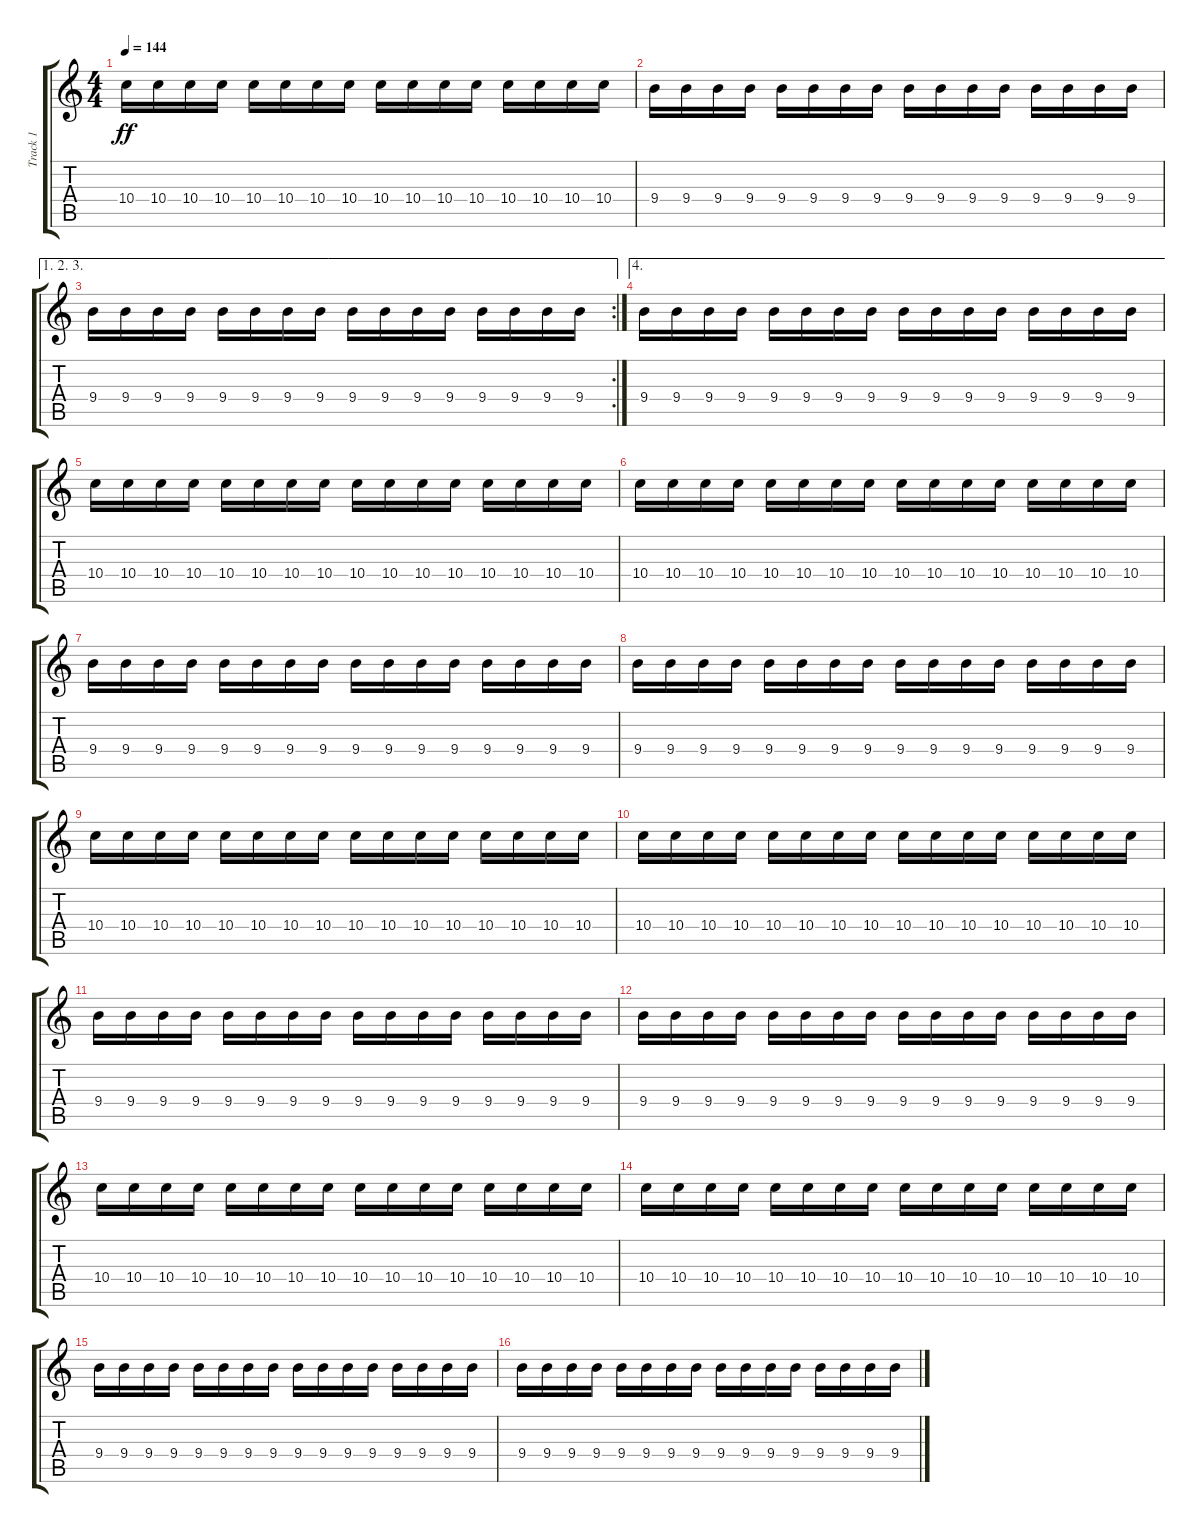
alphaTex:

\track ("Track 1" "Track 1") {instrument distortionguitar}
\staff {score tabs}
\tuning (E4 B3 G3 D3 A2 E2) {hide}
\ts (4 4)
\tempo 144
\clef g2
\ks c
10.4.16{dy ff} 10.4.16 10.4.16 10.4.16 10.4.16 10.4.16 10.4.16 10.4.16 10.4.16 10.4.16 10.4.16 10.4.16 10.4.16 10.4.16 10.4.16 10.4.16 |
9.4.16 9.4.16 9.4.16 9.4.16 9.4.16 9.4.16 9.4.16 9.4.16 9.4.16 9.4.16 9.4.16 9.4.16 9.4.16 9.4.16 9.4.16 9.4.16 |
\ae (1 2 3)
\rc 2
9.4.16 9.4.16 9.4.16 9.4.16 9.4.16 9.4.16 9.4.16 9.4.16 9.4.16 9.4.16 9.4.16 9.4.16 9.4.16 9.4.16 9.4.16 9.4.16 |
\ae 4
9.4.16 9.4.16 9.4.16 9.4.16 9.4.16 9.4.16 9.4.16 9.4.16 9.4.16 9.4.16 9.4.16 9.4.16 9.4.16 9.4.16 9.4.16 9.4.16 |
10.4.16 10.4.16 10.4.16 10.4.16 10.4.16 10.4.16 10.4.16 10.4.16 10.4.16 10.4.16 10.4.16 10.4.16 10.4.16 10.4.16 10.4.16 10.4.16 |
10.4.16 10.4.16 10.4.16 10.4.16 10.4.16 10.4.16 10.4.16 10.4.16 10.4.16 10.4.16 10.4.16 10.4.16 10.4.16 10.4.16 10.4.16 10.4.16 |
9.4.16 9.4.16 9.4.16 9.4.16 9.4.16 9.4.16 9.4.16 9.4.16 9.4.16 9.4.16 9.4.16 9.4.16 9.4.16 9.4.16 9.4.16 9.4.16 |
9.4.16 9.4.16 9.4.16 9.4.16 9.4.16 9.4.16 9.4.16 9.4.16 9.4.16 9.4.16 9.4.16 9.4.16 9.4.16 9.4.16 9.4.16 9.4.16 |
10.4.16 10.4.16 10.4.16 10.4.16 10.4.16 10.4.16 10.4.16 10.4.16 10.4.16 10.4.16 10.4.16 10.4.16 10.4.16 10.4.16 10.4.16 10.4.16 |
10.4.16 10.4.16 10.4.16 10.4.16 10.4.16 10.4.16 10.4.16 10.4.16 10.4.16 10.4.16 10.4.16 10.4.16 10.4.16 10.4.16 10.4.16 10.4.16 |
9.4.16 9.4.16 9.4.16 9.4.16 9.4.16 9.4.16 9.4.16 9.4.16 9.4.16 9.4.16 9.4.16 9.4.16 9.4.16 9.4.16 9.4.16 9.4.16 |
9.4.16 9.4.16 9.4.16 9.4.16 9.4.16 9.4.16 9.4.16 9.4.16 9.4.16 9.4.16 9.4.16 9.4.16 9.4.16 9.4.16 9.4.16 9.4.16 |
10.4.16 10.4.16 10.4.16 10.4.16 10.4.16 10.4.16 10.4.16 10.4.16 10.4.16 10.4.16 10.4.16 10.4.16 10.4.16 10.4.16 10.4.16 10.4.16 |
10.4.16 10.4.16 10.4.16 10.4.16 10.4.16 10.4.16 10.4.16 10.4.16 10.4.16 10.4.16 10.4.16 10.4.16 10.4.16 10.4.16 10.4.16 10.4.16 |
9.4.16 9.4.16 9.4.16 9.4.16 9.4.16 9.4.16 9.4.16 9.4.16 9.4.16 9.4.16 9.4.16 9.4.16 9.4.16 9.4.16 9.4.16 9.4.16 |
9.4.16 9.4.16 9.4.16 9.4.16 9.4.16 9.4.16 9.4.16 9.4.16 9.4.16 9.4.16 9.4.16 9.4.16 9.4.16 9.4.16 9.4.16 9.4.16
